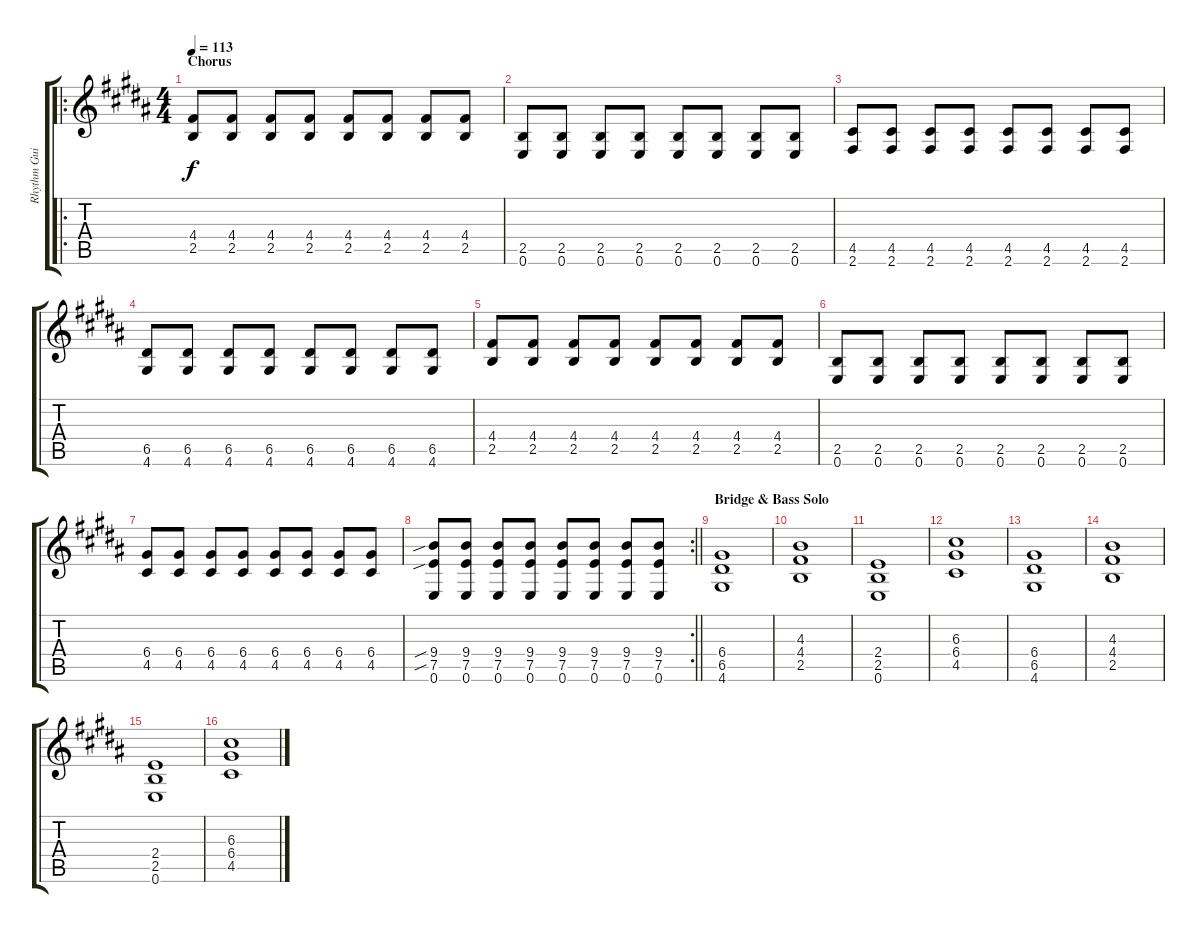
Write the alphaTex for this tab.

\track ("Rhythm Guitar" "Rhythm Gui") {instrument overdrivenguitar}
\staff {score tabs}
\tuning (E4 B3 G3 D3 A2 E2) {hide}
\ro
\ts (4 4)
\section ("" "Chorus")
\tempo 113
\clef g2
\ks b
(4.4 2.5).8{dy f} (4.4 2.5).8 (4.4 2.5).8 (4.4 2.5).8 (4.4 2.5).8 (4.4 2.5).8 (4.4 2.5).8 (4.4 2.5).8 |
(2.5 0.6).8 (2.5 0.6).8 (2.5 0.6).8 (2.5 0.6).8 (2.5 0.6).8 (2.5 0.6).8 (2.5 0.6).8 (2.5 0.6).8 |
(4.5 2.6).8 (4.5 2.6).8 (4.5 2.6).8 (4.5 2.6).8 (4.5 2.6).8 (4.5 2.6).8 (4.5 2.6).8 (4.5 2.6).8 |
(6.5 4.6).8 (6.5 4.6).8 (6.5 4.6).8 (6.5 4.6).8 (6.5 4.6).8 (6.5 4.6).8 (6.5 4.6).8 (6.5 4.6).8 |
(4.4 2.5).8 (4.4 2.5).8 (4.4 2.5).8 (4.4 2.5).8 (4.4 2.5).8 (4.4 2.5).8 (4.4 2.5).8 (4.4 2.5).8 |
(2.5 0.6).8 (2.5 0.6).8 (2.5 0.6).8 (2.5 0.6).8 (2.5 0.6).8 (2.5 0.6).8 (2.5 0.6).8 (2.5 0.6).8 |
(6.4 4.5).8 (6.4 4.5).8 (6.4 4.5).8 (6.4 4.5).8 (6.4 4.5).8 (6.4 4.5).8 (6.4 4.5).8 (6.4 4.5).8 |
\rc 2
\barLineRight lightlight
(9.4{sib} 7.5{sib} 0.6).8 (9.4 7.5 0.6).8 (9.4 7.5 0.6).8 (9.4 7.5 0.6).8 (9.4 7.5 0.6).8 (9.4 7.5 0.6).8 (9.4 7.5 0.6).8 (9.4 7.5 0.6).8 |
\section ("" "Bridge & Bass Solo")
(6.4 6.5 4.6).1 |
(4.3 4.4 2.5).1 |
(2.4 2.5 0.6).1 |
(6.3 6.4 4.5).1 |
(6.4 6.5 4.6).1 |
(4.3 4.4 2.5).1 |
(2.4 2.5 0.6).1 |
(6.3 6.4 4.5).1
